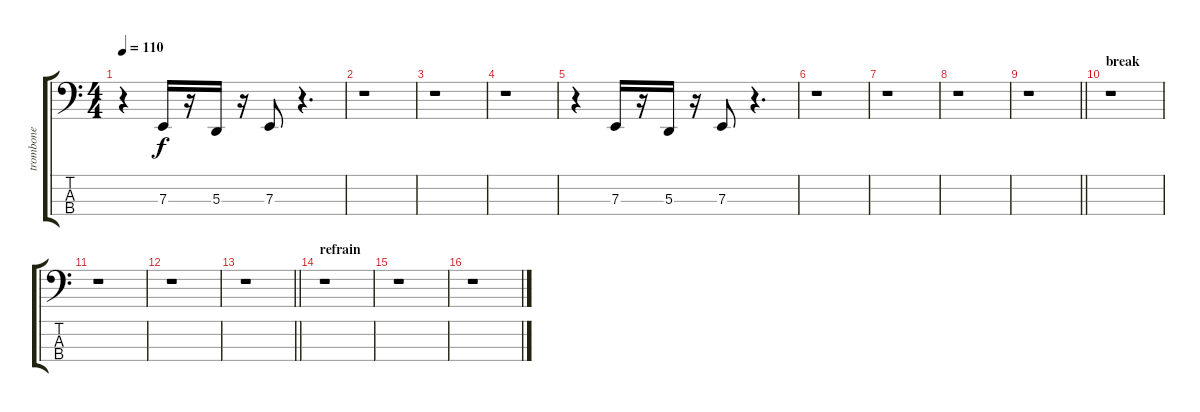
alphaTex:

\track ("trombone" "trombone") {instrument trombone}
\staff {score tabs}
\tuning (G2 D2 A1 E1) {hide}
\ts (4 4)
\tempo 110
\clef f4
\ks aminor
r.4{dy f} 7.3.16 r.16 5.3.16 r.16 7.3.8 r.4{d} |
r.1 |
r.1 |
r.1 |
r.4 7.3.16 r.16 5.3.16 r.16 7.3.8 r.4{d} |
r.1 |
r.1 |
r.1 |
\barLineRight lightlight
r.1 |
\section ("" "break")
r.1 |
r.1 |
r.1 |
\barLineRight lightlight
r.1 |
\section ("" "refrain")
r.1 |
r.1 |
r.1
